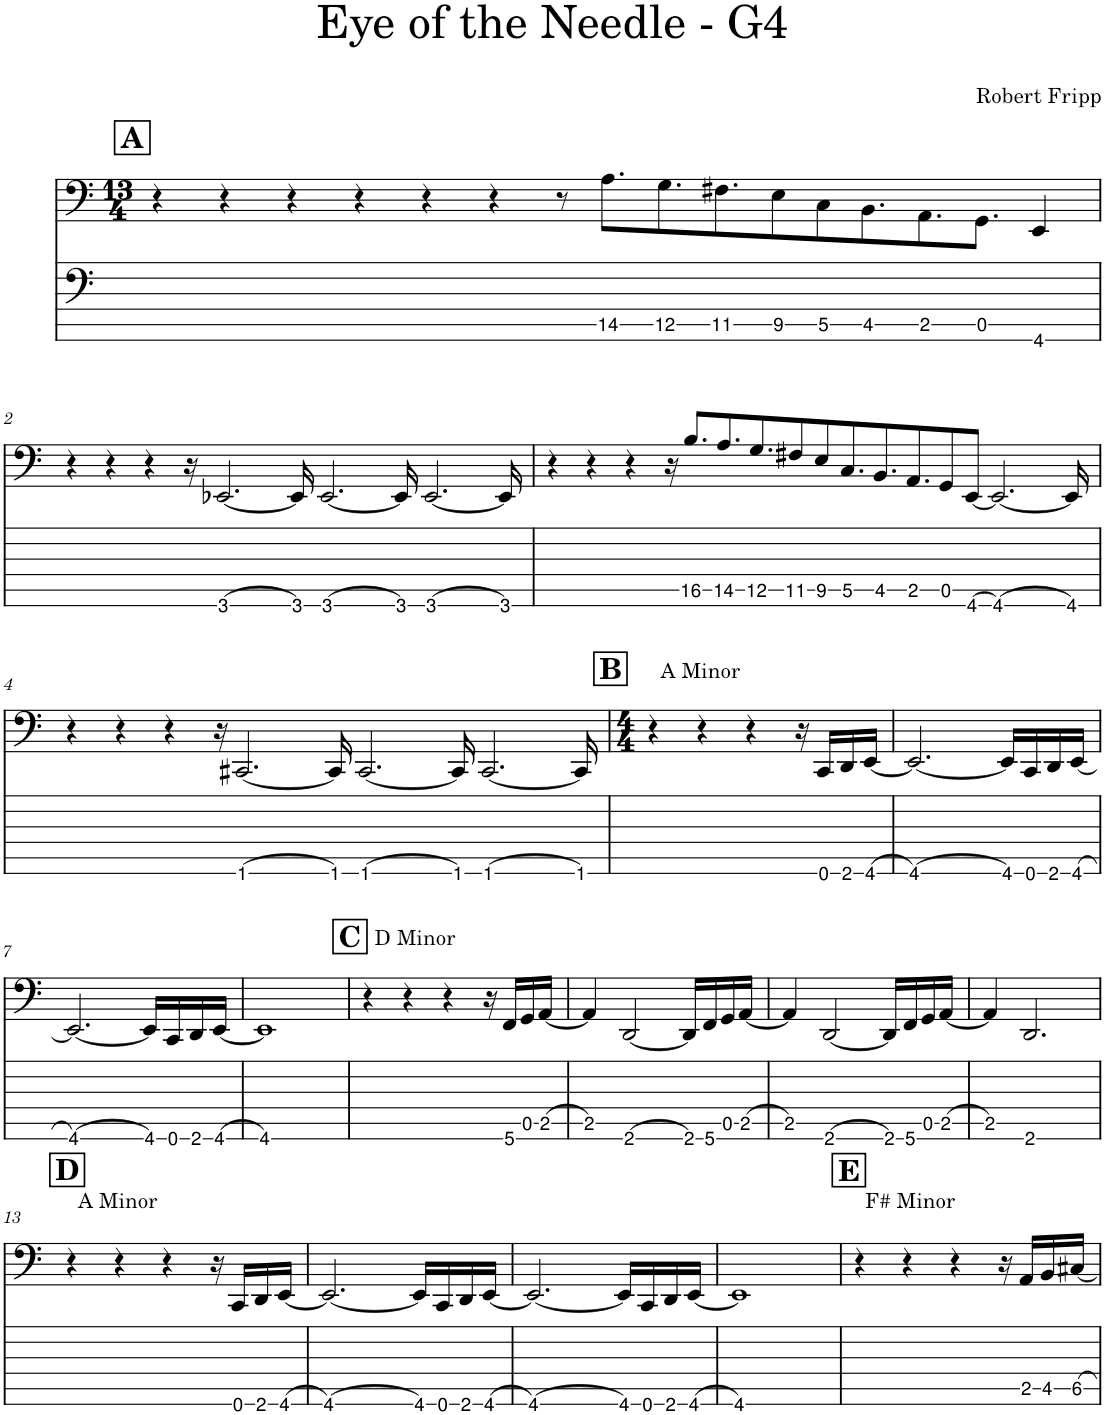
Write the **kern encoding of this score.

**kern	**kern
*part1	*part1
*staff2	*staff1
*I"Acoustic Guitar (NST)	*
*I'Guit.	*
*stria6	*
*clefF4	*clefF4
*k[]	*k[]
*M13/4	*M13/4
!!LO:REH:place=s1:a:B:cj:fs=14:t=A
=1	=1
4r	4r
4r	4r
4r	4r
4r	4r
4r	4r
4r	4r
8r	8r
8.AL	8.A\L
8.G	8.G\
8.F#	8.F#X\
8E	8E\
8C	8C\
8.BB	8.BB\
8.AA	8.AA\
8.GGJ	8.GG\J
4EE	4EE/
!!LO:LB:g=z
=2	=2
4r	4r
4r	4r
4r	4r
16r	16r
[2.EE-	[2.EE-X/
16EE-]	16EE-/]
[2.EE-	[2.EE-/
16EE-]	16EE-/]
[2.EE-	[2.EE-/
16EE-]	16EE-/]
=3	=3
4r	4r
4r	4r
4r	4r
16r	16r
8.BL	8.B/L
8.A	8.A/
8.G	8.G/
8F#X	8F#X/
8E	8E/
8.C	8.C/
8.BB	8.BB/
8.AA	8.AA/
8GG	8GG/
[8EEJ	[8EE/J
2.EE_	2.EE/_
16EE]	16EE/]
!!LO:LB:g=z
=4	=4
4r	4r
4r	4r
4r	4r
16r	16r
[2.CC#	[2.CC#X/
16CC#]	16CC#/]
[2.CC#	[2.CC#/
16CC#]	16CC#/]
[2.CC#	[2.CC#/
16CC#]	16CC#/]
!!LO:REH:place=s1:a:B:cj:fs=14:t=B
=5	=5
*M4/4	*M4/4
!	!LO:TX:a:t=A Minor
4r	4r
4r	4r
4r	4r
16r	16r
16CCLL	16CC/LL
16DD	16DD/
[16EEJJ	[16EE/JJ
=6	=6
2.EE_	2.EE/_
16EELL]	16EE/LL]
16CCJ	16CC/
16DDL	16DD/
[16EEJJ	[16EE/JJ
!!LO:LB:g=z
=7	=7
2.EE_	2.EE/_
16EELL]	16EE/LL]
16CCJ	16CC/
16DDL	16DD/
[16EEJJ	[16EE/JJ
=8	=8
1EE]	1EE]
!!LO:REH:place=s1:a:B:cj:fs=14:t=C
=9	=9
!	!LO:TX:a:t=D Minor
4r	4r
4r	4r
4r	4r
16r	16r
16FFLL	16FF/LL
16GG	16GG/
[16AAJJ	[16AA/JJ
=10	=10
4AA]	4AA/]
[2DD	[2DD/
16DDLL]	16DD/LL]
16FFJ	16FF/
16GGL	16GG/
[16AAJJ	[16AA/JJ
=11	=11
4AA]	4AA/]
[2DD	[2DD/
16DDLL]	16DD/LL]
16FFJ	16FF/
16GGL	16GG/
[16AAJJ	[16AA/JJ
=12	=12
4AA]	4AA/]
2.DD	2.DD/
!!LO:LB:g=z
!!LO:REH:place=s1:a:B:cj:fs=14:t=D
=13	=13
!	!LO:TX:a:t=A Minor
4r	4r
4r	4r
4r	4r
16r	16r
16CCLL	16CC/LL
16DD	16DD/
[16EEJJ	[16EE/JJ
=14	=14
2.EE_	2.EE/_
16EELL]	16EE/LL]
16CCJ	16CC/
16DDL	16DD/
[16EEJJ	[16EE/JJ
=15	=15
2.EE_	2.EE/_
16EELL]	16EE/LL]
16CCJ	16CC/
16DDL	16DD/
[16EEJJ	[16EE/JJ
=16	=16
1EE]	1EE]
!!LO:REH:place=s1:a:B:cj:fs=14:t=E
=17	=17
!	!LO:TX:a:t=F# Minor
4r	4r
4r	4r
4r	4r
16r	16r
16AALL	16AA/LL
16BB	16BB/
[16C#JJ	[16C#X/JJ
=	=
*-	*-
